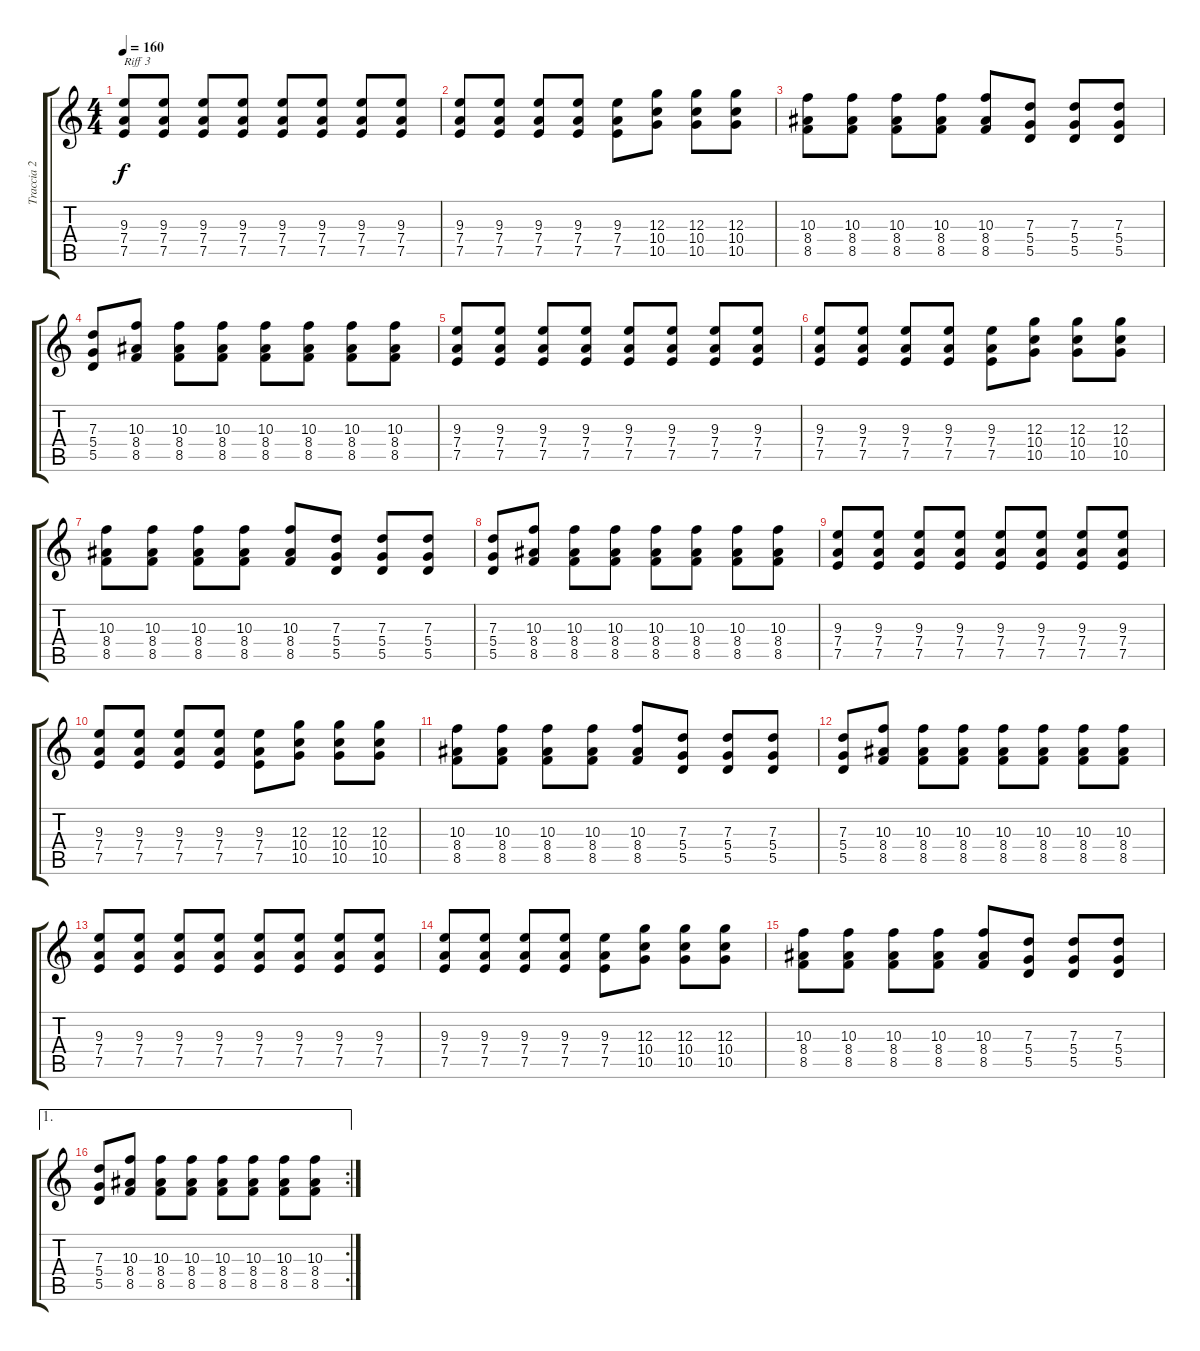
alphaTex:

\track ("Traccia 2" "Traccia 2") {instrument distortionguitar}
\staff {score tabs}
\tuning (E4 B3 G3 D3 A2 E2) {hide}
\ts (4 4)
\tempo 160
\clef g2
\ks c
(9.3 7.4 7.5).8{txt "Riff 3" dy f} (9.3 7.4 7.5).8 (9.3 7.4 7.5).8 (9.3 7.4 7.5).8 (9.3 7.4 7.5).8 (9.3 7.4 7.5).8 (9.3 7.4 7.5).8 (9.3 7.4 7.5).8 |
(9.3 7.4 7.5).8 (9.3 7.4 7.5).8 (9.3 7.4 7.5).8 (9.3 7.4 7.5).8 (9.3 7.4 7.5).8 (12.3 10.4 10.5).8 (12.3 10.4 10.5).8 (12.3 10.4 10.5).8 |
(10.3 8.4 8.5).8 (10.3 8.4 8.5).8 (10.3 8.4 8.5).8 (10.3 8.4 8.5).8 (10.3 8.4 8.5).8 (7.3 5.4 5.5).8 (7.3 5.4 5.5).8 (7.3 5.4 5.5).8 |
(7.3 5.4 5.5).8 (10.3 8.4 8.5).8 (10.3 8.4 8.5).8 (10.3 8.4 8.5).8 (10.3 8.4 8.5).8 (10.3 8.4 8.5).8 (10.3 8.4 8.5).8 (10.3 8.4 8.5).8 |
(9.3 7.4 7.5).8 (9.3 7.4 7.5).8 (9.3 7.4 7.5).8 (9.3 7.4 7.5).8 (9.3 7.4 7.5).8 (9.3 7.4 7.5).8 (9.3 7.4 7.5).8 (9.3 7.4 7.5).8 |
(9.3 7.4 7.5).8 (9.3 7.4 7.5).8 (9.3 7.4 7.5).8 (9.3 7.4 7.5).8 (9.3 7.4 7.5).8 (12.3 10.4 10.5).8 (12.3 10.4 10.5).8 (12.3 10.4 10.5).8 |
(10.3 8.4 8.5).8 (10.3 8.4 8.5).8 (10.3 8.4 8.5).8 (10.3 8.4 8.5).8 (10.3 8.4 8.5).8 (7.3 5.4 5.5).8 (7.3 5.4 5.5).8 (7.3 5.4 5.5).8 |
(7.3 5.4 5.5).8 (10.3 8.4 8.5).8 (10.3 8.4 8.5).8 (10.3 8.4 8.5).8 (10.3 8.4 8.5).8 (10.3 8.4 8.5).8 (10.3 8.4 8.5).8 (10.3 8.4 8.5).8 |
(9.3 7.4 7.5).8 (9.3 7.4 7.5).8 (9.3 7.4 7.5).8 (9.3 7.4 7.5).8 (9.3 7.4 7.5).8 (9.3 7.4 7.5).8 (9.3 7.4 7.5).8 (9.3 7.4 7.5).8 |
(9.3 7.4 7.5).8 (9.3 7.4 7.5).8 (9.3 7.4 7.5).8 (9.3 7.4 7.5).8 (9.3 7.4 7.5).8 (12.3 10.4 10.5).8 (12.3 10.4 10.5).8 (12.3 10.4 10.5).8 |
(10.3 8.4 8.5).8 (10.3 8.4 8.5).8 (10.3 8.4 8.5).8 (10.3 8.4 8.5).8 (10.3 8.4 8.5).8 (7.3 5.4 5.5).8 (7.3 5.4 5.5).8 (7.3 5.4 5.5).8 |
(7.3 5.4 5.5).8 (10.3 8.4 8.5).8 (10.3 8.4 8.5).8 (10.3 8.4 8.5).8 (10.3 8.4 8.5).8 (10.3 8.4 8.5).8 (10.3 8.4 8.5).8 (10.3 8.4 8.5).8 |
(9.3 7.4 7.5).8 (9.3 7.4 7.5).8 (9.3 7.4 7.5).8 (9.3 7.4 7.5).8 (9.3 7.4 7.5).8 (9.3 7.4 7.5).8 (9.3 7.4 7.5).8 (9.3 7.4 7.5).8 |
(9.3 7.4 7.5).8 (9.3 7.4 7.5).8 (9.3 7.4 7.5).8 (9.3 7.4 7.5).8 (9.3 7.4 7.5).8 (12.3 10.4 10.5).8 (12.3 10.4 10.5).8 (12.3 10.4 10.5).8 |
(10.3 8.4 8.5).8 (10.3 8.4 8.5).8 (10.3 8.4 8.5).8 (10.3 8.4 8.5).8 (10.3 8.4 8.5).8 (7.3 5.4 5.5).8 (7.3 5.4 5.5).8 (7.3 5.4 5.5).8 |
\ae 1
\rc 2
(7.3 5.4 5.5).8 (10.3 8.4 8.5).8 (10.3 8.4 8.5).8 (10.3 8.4 8.5).8 (10.3 8.4 8.5).8 (10.3 8.4 8.5).8 (10.3 8.4 8.5).8 (10.3 8.4 8.5).8
